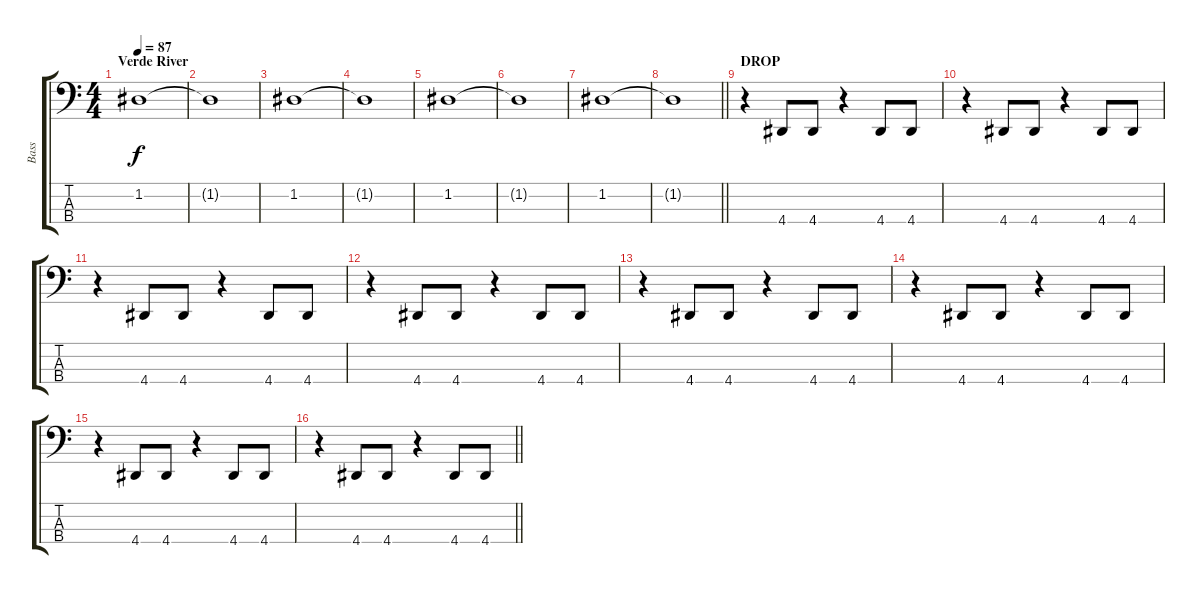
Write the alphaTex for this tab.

\track ("Bass" "Bass") {instrument electricbassfinger}
\staff {score tabs}
\tuning (G2 D2 A1 B0) {hide}
\ts (4 4)
\section ("" "Verde River")
\tempo 87
\clef f4
\ks c
1.2.1{dy f} |
1.2{t}.1 |
1.2.1 |
1.2{t}.1 |
1.2.1 |
1.2{t}.1 |
1.2.1 |
\barLineRight lightlight
1.2{t}.1 |
\section ("" "DROP")
r.4{volume 13} 4.4.8 4.4.8 r.4 4.4.8 4.4.8 |
r.4 4.4.8 4.4.8 r.4 4.4.8 4.4.8 |
r.4 4.4.8 4.4.8 r.4 4.4.8 4.4.8 |
r.4 4.4.8 4.4.8 r.4 4.4.8 4.4.8 |
r.4 4.4.8 4.4.8 r.4 4.4.8 4.4.8 |
r.4 4.4.8 4.4.8 r.4 4.4.8 4.4.8 |
r.4 4.4.8 4.4.8 r.4 4.4.8 4.4.8 |
\barLineRight lightlight
r.4 4.4.8 4.4.8 r.4 4.4.8 4.4.8
